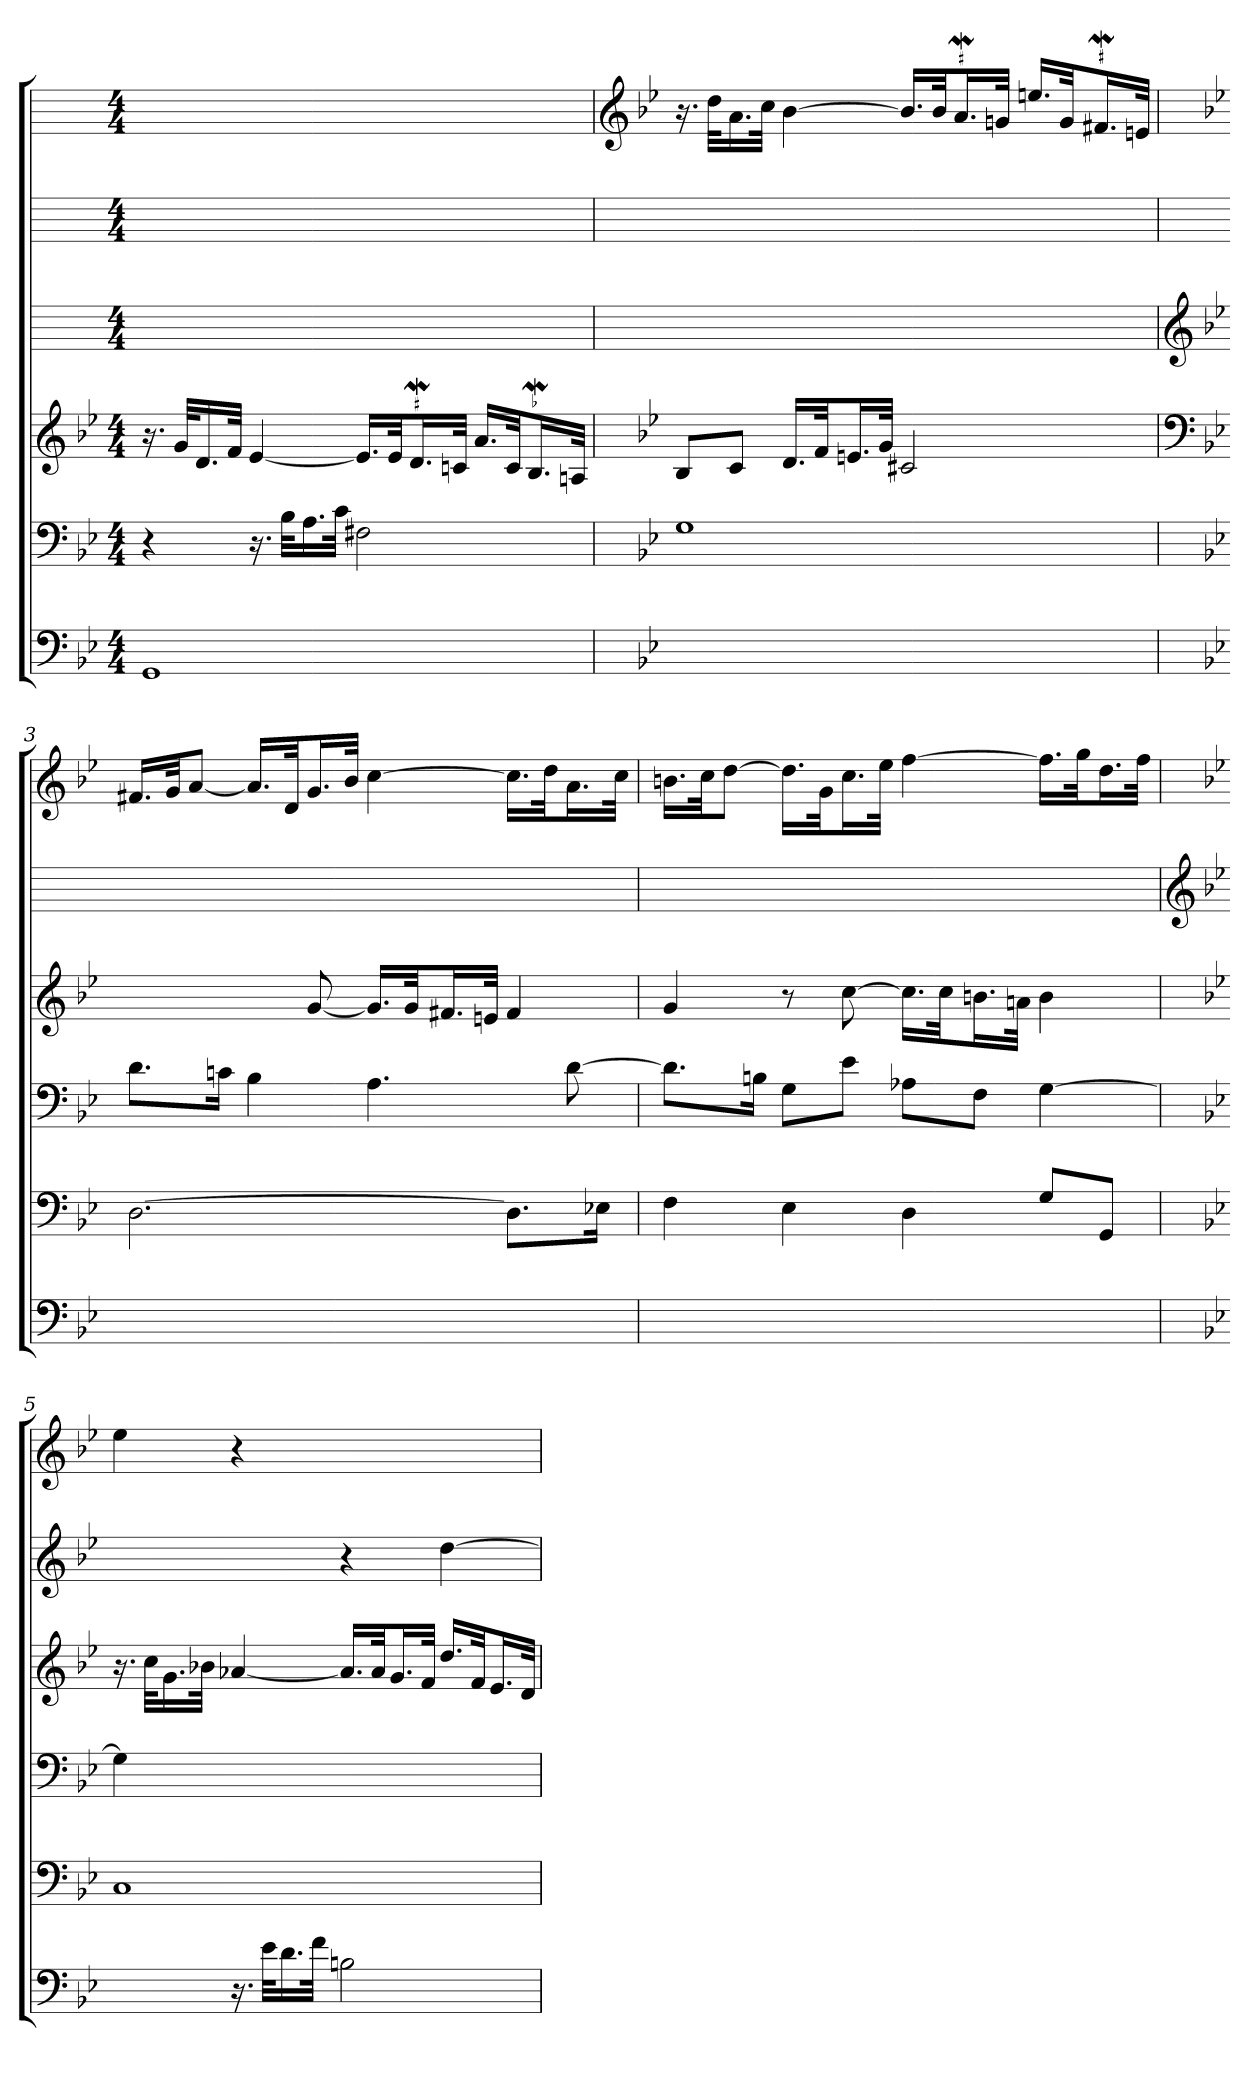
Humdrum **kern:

**kern	**kern	**kern	**kern	**kern	**kern
*part6	*part5	*part4	*part3	*part2	*part1
*staff6	*staff5	*staff4	*staff3	*staff2	*staff1
*clefF4	*clefF4	*clefG2	*	*	*
*k[b-e-]	*k[b-e-]	*k[b-e-]	*	*	*
*g:	*g:	*g:	*	*	*
*M4/4	*M4/4	*M4/4	*M4/4	*M4/4	*M4/4
*MM36	*MM36	*MM36	*MM36	*MM36	*MM36
=1	=1	=1	=1	=1	=1
1GG	4r	16.r	1ryy	1ryy	1ryy
.	.	32g/KLL	.	.	.
.	.	16.d/	.	.	.
.	.	32f/JJk	.	.	.
.	16.r	[4e-	.	.	.
.	32B-\KLL	.	.	.	.
.	16.A\	.	.	.	.
.	32c\JJk	.	.	.	.
.	2F#X	16.e-/LL]	.	.	.
.	.	32e-/Jk	.	.	.
!	!	!LO:MOR:acc=#	!	!	!
.	.	16.dw/L	.	.	.
.	.	32cn/JJk	.	.	.
.	.	16.a/LL	.	.	.
.	.	32c/Jk	.	.	.
!	!	!LO:MOR:acc=-	!	!	!
.	.	16.B-W/L	.	.	.
.	.	32An/JJk	.	.	.
=2	=2	=2	=2	=2	=2
*	*	*	*	*	*clefG2
*	*	*	*	*	*k[b-e-]
1ryy	1G	8B-/L	1ryy	1ryy	16.r
.	.	.	.	.	32dd\KLL
.	.	8c/J	.	.	16.a\
.	.	.	.	.	32cc\JJk
.	.	16.d/LL	.	.	[4b-
.	.	32f/Jk	.	.	.
.	.	16.en/L	.	.	.
.	.	32g/JJk	.	.	.
.	.	2c#X	.	.	16.b-/LL]
.	.	.	.	.	32b-/Jk
!	!	!	!	!	!LO:MOR:acc=#
.	.	.	.	.	16.aw/L
.	.	.	.	.	32gn/JJk
.	.	.	.	.	16.een/LL
.	.	.	.	.	32g/Jk
!	!	!	!	!	!LO:MOR:acc=#
.	.	.	.	.	16.f#Xw/L
.	.	.	.	.	32en/JJk
=3	=3	=3	=3	=3	=3
*	*	*clefF4	*clefG2	*	*
*	*	*	*k[b-e-]	*	*
1ryy	[2.D	8.d\L	4ryy	1ryy	16.f#X/LL
.	.	.	.	.	32g/Jk
.	.	.	.	.	[8a/J
.	.	16cn\Jk	.	.	.
.	.	4B-	8ryy	.	16.a/LL]
.	.	.	.	.	32d/Jk
.	.	.	[8g	.	16.g/L
.	.	.	.	.	32b-/JJk
.	.	4.A	16.g/LL]	.	[4cc
.	.	.	32g/Jk	.	.
.	.	.	16.f#X/L	.	.
.	.	.	32en/JJk	.	.
.	8.D\L]	.	4f#	.	16.cc\LL]
.	.	.	.	.	32dd\Jk
.	.	[8d	.	.	16.a\L
.	16E-X\Jk	.	.	.	.
.	.	.	.	.	32cc\JJk
=4	=4	=4	=4	=4	=4
1ryy	4F	8.d\L]	4g	1ryy	16.bn\LL
.	.	.	.	.	32cc\Jk
.	.	.	.	.	[8dd\J
.	.	16Bn\Jk	.	.	.
.	4E-	8G\L	8r	.	16.dd\LL]
.	.	.	.	.	32g\Jk
.	.	8e-\J	[8cc	.	16.cc\L
.	.	.	.	.	32ee-\JJk
.	4D	8A-X\L	16.cc\LL]	.	[4ff
.	.	.	32cc\Jk	.	.
.	.	8F\J	16.bn\L	.	.
.	.	.	32an\JJk	.	.
.	8G/L	[4G	4b	.	16.ff\LL]
.	.	.	.	.	32gg\Jk
.	8GG/J	.	.	.	16.dd\L
.	.	.	.	.	32ff\JJk
=5	=5	=5	=5	=5	=5
*	*	*	*	*clefG2	*
*	*	*	*	*k[b-e-]	*
4ryy	1C	4G]	16.r	2ryy	4ee-
.	.	.	32cc\KLL	.	.
.	.	.	16.g\	.	.
.	.	.	32b-X\JJk	.	.
16.r	.	4ryy	[4a-X	.	4r
32e-\KLL	.	.	.	.	.
16.d\	.	.	.	.	.
32f\JJk	.	.	.	.	.
2Bn	.	2ryy	16.a-/LL]	4r	2ryy
.	.	.	32a-/Jk	.	.
.	.	.	16.g/L	.	.
.	.	.	32f/JJk	.	.
.	.	.	16.dd/LL	[4dd	.
.	.	.	32f/Jk	.	.
.	.	.	16.e-/L	.	.
.	.	.	32d/JJk	.	.
=	=	=	=	=	=
*-	*-	*-	*-	*-	*-
